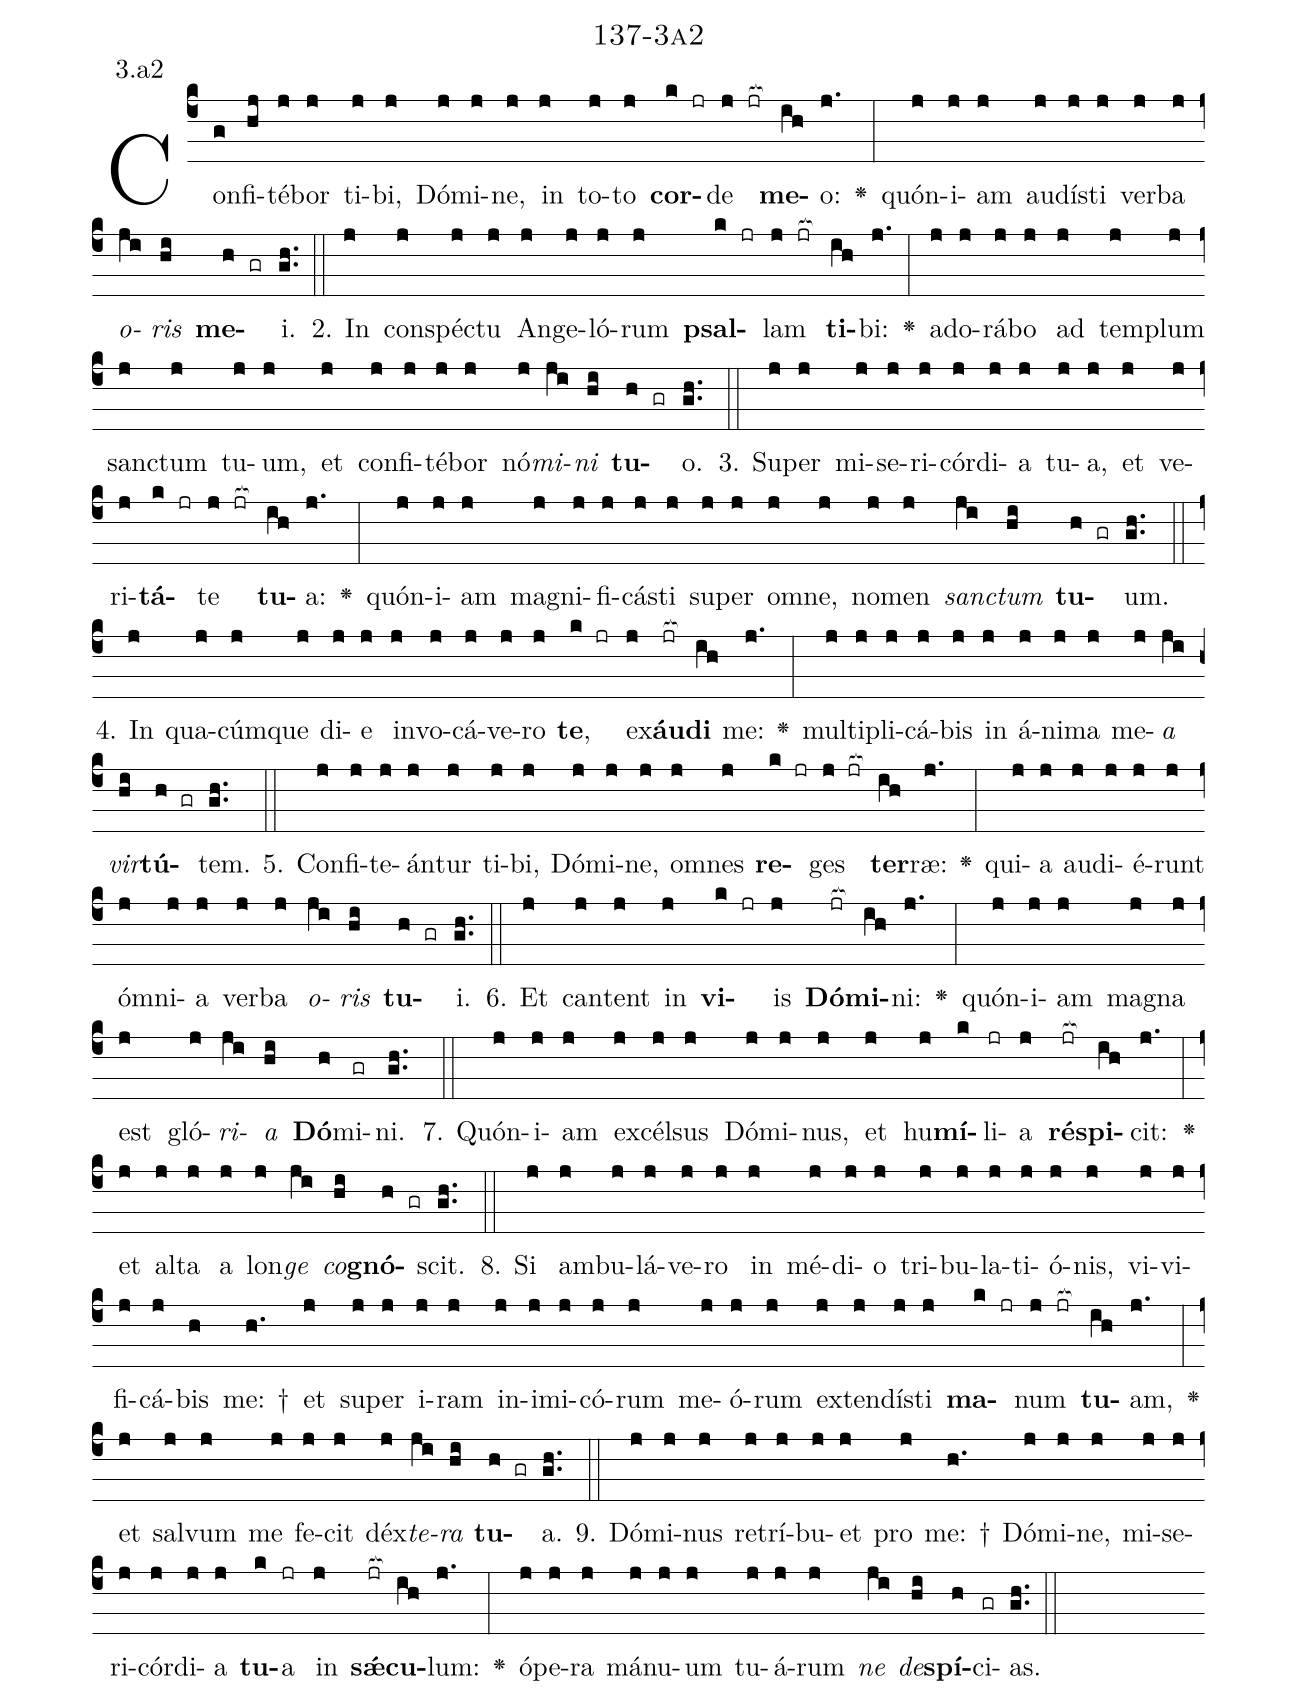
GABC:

name: 137-3a2;
annotation: 3.a2;
%%
(c4)Con(g)fi(hj)té(j)bor(j) ti(j)bi,(j) Dó(j)mi(j)ne,(j) in(j) to(j)to(j) <b>cor</b>(k jr)de(j jr[ocb:1{]) <b>me</b>(ih[ocb:0}])o:(j.) <v>\greheightstar</v>(:) quón(j)i(j)am(j) au(j)dís(j)ti(j) ver(j)ba(j) <i>o</i>(ji)<i>ris</i>(hi) <b>me</b>(h gr)i.(gh..) (::)
2. In(j) con(j)spéc(j)tu(j) An(j)ge(j)ló(j)rum(j) <b>psal</b>(k jr)lam(j jr[ocb:1{]) <b>ti</b>(ih[ocb:0}])bi:(j.) <v>\greheightstar</v>(:) ad(j)o(j)rá(j)bo(j) ad(j) tem(j)plum(j) sanc(j)tum(j) tu(j)um,(j) et(j) con(j)fi(j)té(j)bor(j) nó(j)<i>mi</i>(ji)<i>ni</i>(hi) <b>tu</b>(h gr)o.(gh..) (::)
3. Su(j)per(j) mi(j)se(j)ri(j)cór(j)di(j)a(j) tu(j)a,(j) et(j) ve(j)ri(j)<b>tá</b>(k jr)te(j jr[ocb:1{]) <b>tu</b>(ih[ocb:0}])a:(j.) <v>\greheightstar</v>(:) quón(j)i(j)am(j) ma(j)gni(j)fi(j)cás(j)ti(j) su(j)per(j) om(j)ne,(j) no(j)men(j) <i>sanc</i>(ji)<i>tum</i>(hi) <b>tu</b>(h gr)um.(gh..) (::)
4. In(j) qua(j)cúm(j)que(j) di(j)e(j) in(j)vo(j)cá(j)ve(j)ro(j) <b>te</b>,(k jr) ex(j)<b>áu</b>(jr[ocb:1{])<b>di</b>(ih[ocb:0}]) me:(j.) <v>\greheightstar</v>(:) mul(j)ti(j)pli(j)cá(j)bis(j) in(j) á(j)ni(j)ma(j) me(j)<i>a</i>(ji) <i>vir</i>(hi)<b>tú</b>(h gr)tem.(gh..) (::)
5. Con(j)fi(j)te(j)án(j)tur(j) ti(j)bi,(j) Dó(j)mi(j)ne,(j) om(j)nes(j) <b>re</b>(k jr)ges(j jr[ocb:1{]) <b>ter</b>(ih[ocb:0}])ræ:(j.) <v>\greheightstar</v>(:) qui(j)a(j) au(j)di(j)é(j)runt(j) óm(j)ni(j)a(j) ver(j)ba(j) <i>o</i>(ji)<i>ris</i>(hi) <b>tu</b>(h gr)i.(gh..) (::)
6. Et(j) can(j)tent(j) in(j) <b>vi</b>(k jr)is(j) <b>Dó</b>(jr[ocb:1{])<b>mi</b>(ih[ocb:0}])ni:(j.) <v>\greheightstar</v>(:) quón(j)i(j)am(j) ma(j)gna(j) est(j) gló(j)<i>ri</i>(ji)<i>a</i>(hi) <b>Dó</b>(h)mi(gr)ni.(gh..) (::)
7. Quón(j)i(j)am(j) ex(j)cél(j)sus(j) Dó(j)mi(j)nus,(j) et(j) hu(j)<b>mí</b>(k)li(jr)a(j) <b>ré</b>(jr[ocb:1{])<b>spi</b>(ih[ocb:0}])cit:(j.) <v>\greheightstar</v>(:) et(j) al(j)ta(j) a(j) lon(j)<i>ge</i>(ji) <i>co</i>(hi)<b>gnó</b>(h gr)scit.(gh..) (::)
8. Si(j) am(j)bu(j)lá(j)ve(j)ro(j) in(j) mé(j)di(j)o(j) tri(j)bu(j)la(j)ti(j)ó(j)nis,(j) vi(j)vi(j)fi(j)cá(j)bis(h) me: †(h.) et(j) su(j)per(j) i(j)ram(j) in(j)i(j)mi(j)có(j)rum(j) me(j)ó(j)rum(j) ex(j)ten(j)dís(j)ti(j) <b>ma</b>(k jr)num(j jr[ocb:1{]) <b>tu</b>(ih[ocb:0}])am,(j.) <v>\greheightstar</v>(:) et(j) sal(j)vum(j) me(j) fe(j)cit(j) déx(j)<i>te</i>(ji)<i>ra</i>(hi) <b>tu</b>(h gr)a.(gh..) (::)
9. Dó(j)mi(j)nus(j) re(j)trí(j)bu(j)et(j) pro(j) me: †(h.) Dó(j)mi(j)ne,(j) mi(j)se(j)ri(j)cór(j)di(j)a(j) <b>tu</b>(k)a(jr) in(j) <b>sǽ</b>(jr[ocb:1{])<b>cu</b>(ih[ocb:0}])lum:(j.) <v>\greheightstar</v>(:) ó(j)pe(j)ra(j) má(j)nu(j)um(j) tu(j)á(j)rum(j) <i>ne</i>(ji) <i>de</i>(hi)<b>spí</b>(h)ci(gr)as.(gh..) (::)
